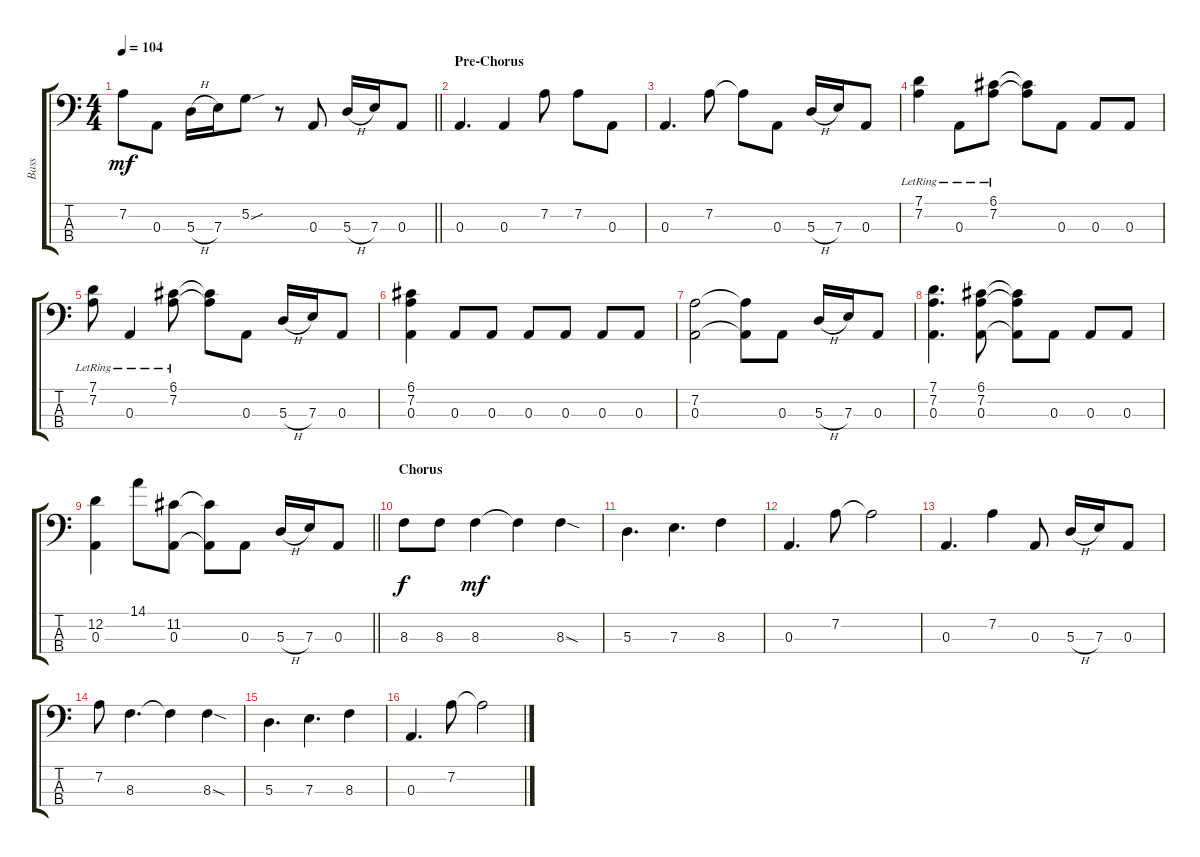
\track ("Bass" "Bass") {instrument electricbassfinger}
\staff {score tabs}
\tuning (G2 D2 A1 E1) {hide}
\ts (4 4)
\tempo 104
\clef f4
\barLineRight lightlight
\ks c
7.2.8{dy mf} 0.3.8 5.3{h}.16 7.3.16 5.2{sou}.8 r.8 0.3.8 5.3{h}.16 7.3.16 0.3.8 |
\section ("" "Pre-Chorus")
0.3.4{d} 0.3.4 7.2.8 7.2.8 0.3.8 |
0.3.4{d} 7.2.8 7.2{t}.8 0.3.8 5.3{h}.16 7.3.16 0.3.8 |
(7.1{lr} 7.2{lr}).4 0.3{lr}.8 (6.1{lr} 7.2{lr}).8 (6.1{t} 7.2{t}).8 0.3.8 0.3.8 0.3.8 |
(7.1{lr} 7.2{lr}).8 0.3{lr}.4 (6.1{lr} 7.2{lr}).8 (6.1{t} 7.2{t}).8 0.3.8 5.3{h}.16 7.3.16 0.3.8 |
(6.1 7.2 0.3).4 0.3.8 0.3.8 0.3.8 0.3.8 0.3.8 0.3.8 |
(7.2 0.3).2 (7.2{t} 0.3{t}).8 0.3.8 5.3{h}.16 7.3.16 0.3.8 |
(7.1 7.2 0.3).4{d} (6.1 7.2 0.3).8 (6.1{t} 7.2{t} 0.3{t}).8 0.3.8 0.3.8 0.3.8 |
\barLineRight lightlight
(12.2 0.3).4 14.1.8 (11.2 0.3).8 (11.2{t} 0.3{t}).8 0.3.8 5.3{h}.16 7.3.16 0.3.8 |
\section ("" "Chorus")
8.3.8{dy f} 8.3.8 8.3.4{dy mf} 8.3{t}.4 8.3{sod}.4 |
5.3.4{d} 7.3.4{d} 8.3.4 |
0.3.4{d} 7.2.8 7.2{t}.2 |
0.3.4{d} 7.2.4 0.3.8 5.3{h}.16 7.3.16 0.3.8 |
7.2.8 8.3.4{d} 8.3{t}.4 8.3{sod}.4 |
5.3.4{d} 7.3.4{d} 8.3.4 |
0.3.4{d} 7.2.8 7.2{t}.2
